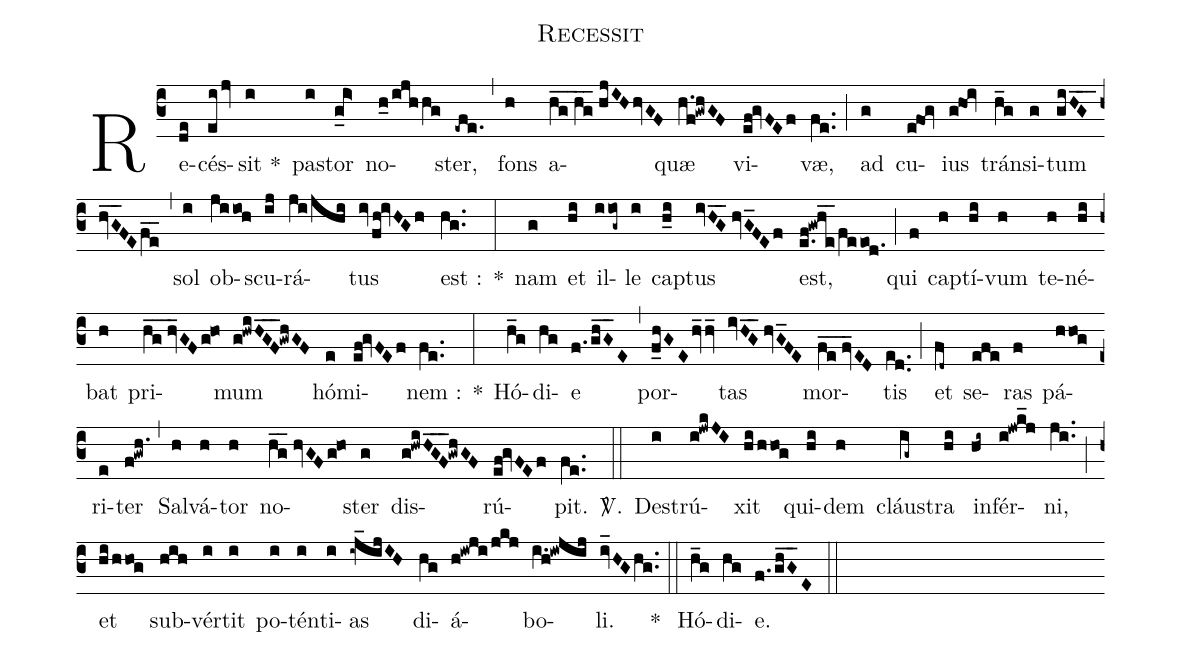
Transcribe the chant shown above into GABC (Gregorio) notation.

name: Recessit;
%%
(c3)

Re(de)cés(eijv)sit *(i) pa(i)stor(g_0i>) no(h_0/ijh/hg)ster,(-efe.) (,)
fons(h) a(h_g_//h_g_//hjIHhvGF)quæ(h.f!gwhGF) vi(ef!gvFEf)væ,(fe..) (;)
ad(g) cu(e!fog)ius(g!hoi) trán(h_g)si(g)tum(giH_G_//hv_G_FEf_e_) (,)
sol(i) ob(jiioh)scu(ij)rá(ji/jhi)tus(iv/fh!ivHGh) est :(hg..) *(:)
nam(g) et(hi) il(iiog~)le(i) cap(h_0i)tus(ivH_G_//hvG_FEf) est,(e.f!gwh_e_/feeod.) (;)
qui(f) cap(h)tí(hi)vum(h) te(h)né(hi)bat(h) pri(h_g_//hv_GFg!ho)mum(g!hwiH_G_F_!gwhGF) hó(e)mi(ef!gvFEf)nem :(fe..) *(:)
Hó(h_g)di(hg)e(f./gh_G_E) (,) por(f_0hGEhv_hv_)tas(ivH_G_//hvG_FE) mor(f_e_//fv_ED)tis(ed..) (;)
et(fd~) se(efe)ras(f) pá(hhog)ri(e)ter(f!gwh.) (,)
Sal(h)vá(h)tor(h) no(h_g_//hvGFg!ho)ster(g) dis(g!hwiH_G_F_!gwhGF)rú(ef!gvFEf)pit.(fe..) <sp>V/</sp>.(::)

De(i)strú(i!jwkJI)xit(hi/hhog) qui(hi)dem(h) cláu(ig~)stra(hi) in(hi~)fér(i!jwk_j)ni,(ji..) (;)
et(hi/hhog) sub(hih)vér(i)tit(i) po(i)tén(i)ti(i)as(i~!j_ijIH) di(hg)á(h!iwji/jkj)bo(i.h!iwjij)li.(iv_HGhg..) *(::)

Hó(h_g)di(hg)e.(f./gh_G_E) (::)
